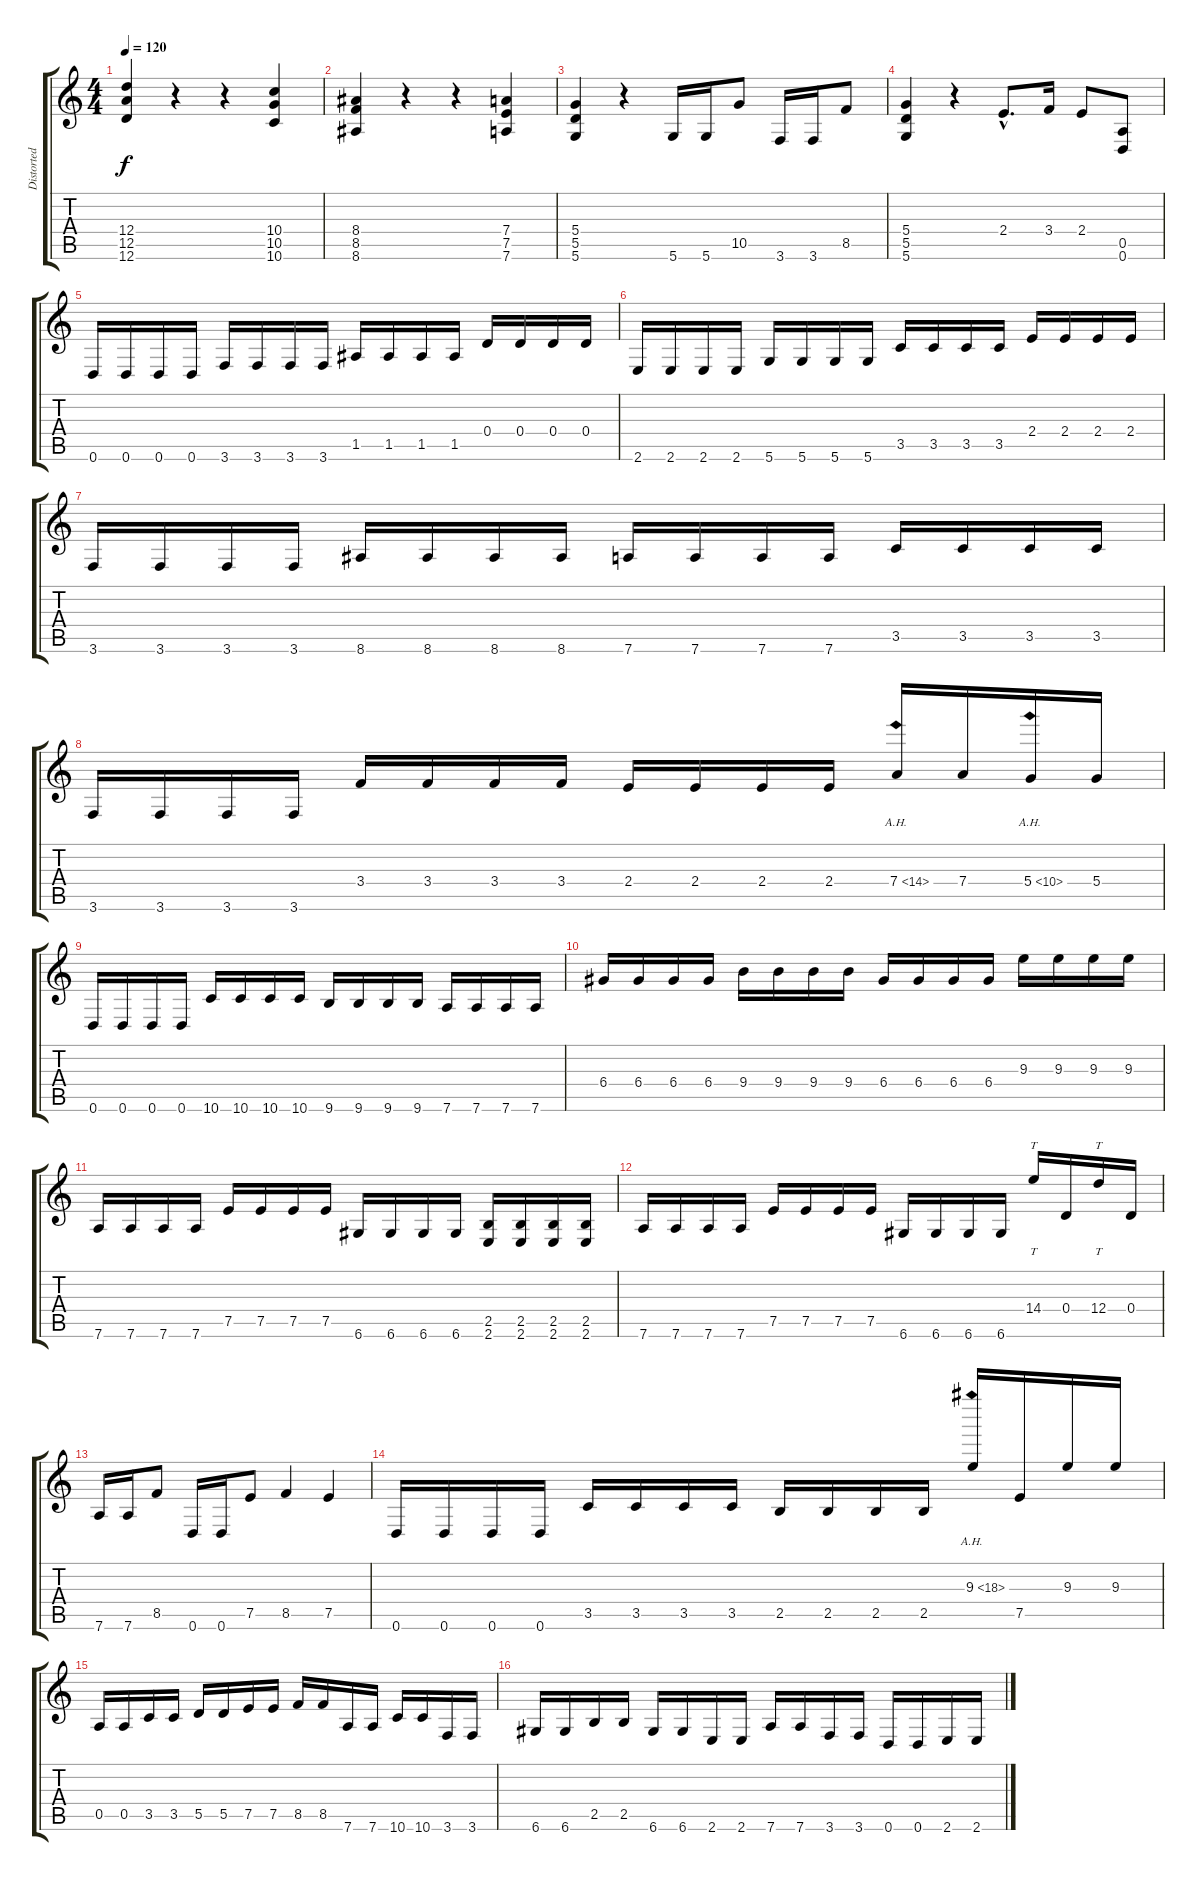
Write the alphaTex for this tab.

\track ("Distorted Rythm" "Distorted ") {instrument distortionguitar}
\staff {score tabs}
\tuning (E4 B3 G3 D3 A2 D2) {hide}
\ts (4 4)
\tempo 120
\clef g2
\ks c
(12.4 12.5 12.6).4{dy f instrument distortionguitar} r.4 r.4 (10.4 10.5 10.6).4 |
(8.4 8.5 8.6).4 r.4 r.4 (7.4 7.5 7.6).4 |
(5.4 5.5 5.6).4 r.4 5.6.16 5.6.16 10.5.8 3.6.16 3.6.16 8.5.8 |
(5.4 5.5 5.6).4 r.4 2.4{hac}.8{d} 3.4.16 2.4.8 (0.5 0.6).8 |
0.6.16 0.6.16 0.6.16 0.6.16 3.6.16 3.6.16 3.6.16 3.6.16 1.5.16 1.5.16 1.5.16 1.5.16 0.4.16 0.4.16 0.4.16 0.4.16 |
2.6.16 2.6.16 2.6.16 2.6.16 5.6.16 5.6.16 5.6.16 5.6.16 3.5.16 3.5.16 3.5.16 3.5.16 2.4.16 2.4.16 2.4.16 2.4.16 |
3.6.16 3.6.16 3.6.16 3.6.16 8.6.16 8.6.16 8.6.16 8.6.16 7.6.16 7.6.16 7.6.16 7.6.16 3.5.16 3.5.16 3.5.16 3.5.16 |
3.6.16 3.6.16 3.6.16 3.6.16 3.4.16 3.4.16 3.4.16 3.4.16 2.4.16 2.4.16 2.4.16 2.4.16 7.4{ah 7}.16 7.4.16 5.4{ah 5}.16 5.4.16 |
0.6.16 0.6.16 0.6.16 0.6.16 10.6.16 10.6.16 10.6.16 10.6.16 9.6.16 9.6.16 9.6.16 9.6.16 7.6.16 7.6.16 7.6.16 7.6.16 |
6.4.16 6.4.16 6.4.16 6.4.16 9.4.16 9.4.16 9.4.16 9.4.16 6.4.16 6.4.16 6.4.16 6.4.16 9.3.16 9.3.16 9.3.16 9.3.16 |
7.6.16 7.6.16 7.6.16 7.6.16 7.5.16 7.5.16 7.5.16 7.5.16 6.6.16 6.6.16 6.6.16 6.6.16 (2.5 2.6).16 (2.5 2.6).16 (2.5 2.6).16 (2.5 2.6).16 |
7.6.16 7.6.16 7.6.16 7.6.16 7.5.16 7.5.16 7.5.16 7.5.16 6.6.16 6.6.16 6.6.16 6.6.16 14.4.16{tt} 0.4.16 12.4.16{tt} 0.4.16 |
7.6.16 7.6.16 8.5.8 0.6.16 0.6.16 7.5.8 8.5.4 7.5.4 |
0.6.16 0.6.16 0.6.16 0.6.16 3.5.16 3.5.16 3.5.16 3.5.16 2.5.16 2.5.16 2.5.16 2.5.16 9.3{ah 9}.16 7.5.16 9.3.16 9.3.16 |
0.5.16 0.5.16 3.5.16 3.5.16 5.5.16 5.5.16 7.5.16 7.5.16 8.5.16 8.5.16 7.6.16 7.6.16 10.6.16 10.6.16 3.6.16 3.6.16 |
6.6.16 6.6.16 2.5.16 2.5.16 6.6.16 6.6.16 2.6.16 2.6.16 7.6.16 7.6.16 3.6.16 3.6.16 0.6.16 0.6.16 2.6.16 2.6.16
